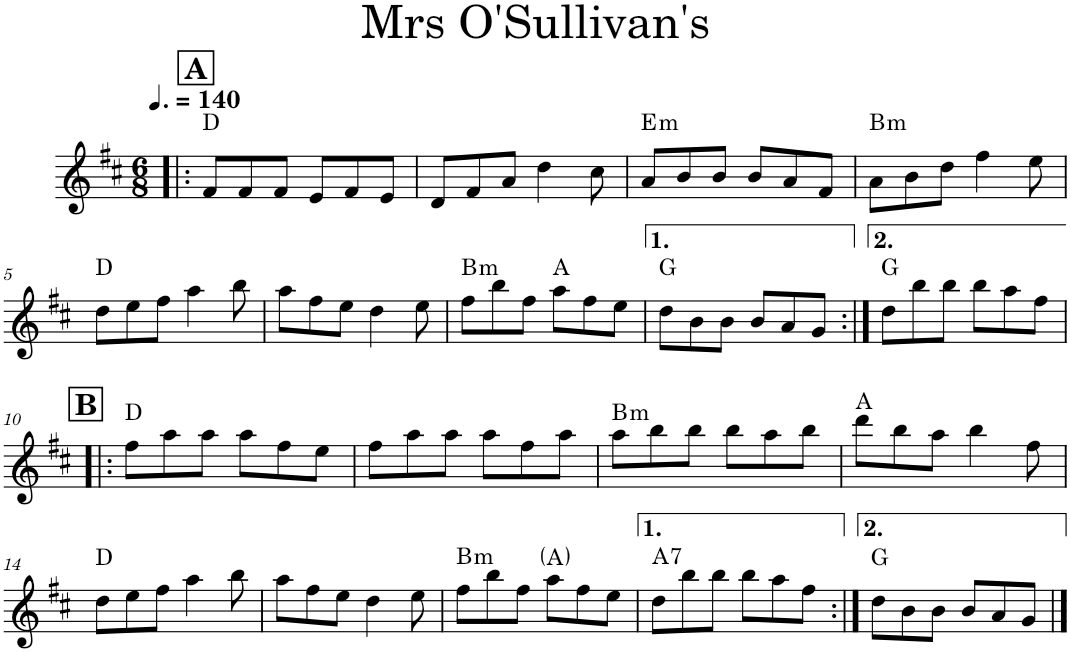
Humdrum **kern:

**kern	**harte
*part1	*part1
*staff1	*
*I"Piano	*
*I'Pno.	*
*clefG2	*
*k[f#c#]	*
*M6/8	*
*MM210	*
!!LO:REH:place=s1:a:B:cj:fs=14:t=A
=1!|:	=1!|:
8f#/L	D:maj
8f#/	.
8f#/J	.
8e/L	.
8f#/	.
8e/J	.
=2	=2
8d/L	.
8f#/	.
8a/J	.
4dd\	.
8cc#\	.
=3	=3
!	!LO:H:kt=m
8a/L	E:min
8b/	.
8b/J	.
8b/L	.
8a/	.
8f#/J	.
=4	=4
!	!LO:H:kt=m
8a\L	B:min
8b\	.
8dd\J	.
4ff#\	.
8ee\	.
!!LO:LB:g=z
=5	=5
8dd\L	D:maj
8ee\	.
8ff#\J	.
4aa\	.
8bb\	.
=6	=6
8aa\L	.
8ff#\	.
8ee\J	.
4dd\	.
8ee\	.
=7	=7
!	!LO:H:kt=m
8ff#\L	B:min
8bb\	.
8ff#\J	.
8aa\L	A:maj
8ff#\	.
8ee\J	.
=8	=8
8dd\L	G:maj
8b\	.
8b\J	.
8b/L	.
8a/	.
8g/J	.
=9:|!	=9:|!
8dd\L	G:maj
8bb\	.
8bb\J	.
8bb\L	.
8aa\	.
8ff#\J	.
!!LO:LB:g=z
!!LO:REH:place=s1:a:B:cj:fs=14:t=B
=10!|:	=10!|:
8ff#\L	D:maj
8aa\	.
8aa\J	.
8aa\L	.
8ff#\	.
8ee\J	.
=11	=11
8ff#\L	.
8aa\	.
8aa\J	.
8aa\L	.
8ff#\	.
8aa\J	.
=12	=12
!	!LO:H:kt=m
8aa\L	B:min
8bb\	.
8bb\J	.
8bb\L	.
8aa\	.
8bb\J	.
=13	=13
8ddd\L	A:maj
8bb\	.
8aa\J	.
4bb\	.
8ff#\	.
!!LO:LB:g=z
=14	=14
8dd\L	D:maj
8ee\	.
8ff#\J	.
4aa\	.
8bb\	.
=15	=15
8aa\L	.
8ff#\	.
8ee\J	.
4dd\	.
8ee\	.
=16	=16
!	!LO:H:kt=m
8ff#\L	B:min
8bb\	.
8ff#\J	.
8aa\L	A:maj
8ff#\	.
8ee\J	.
=17	=17
!	!LO:H:kt=7
8dd\L	A:7
8bb\	.
8bb\J	.
8bb\L	.
8aa\	.
8ff#\J	.
=18:|!	=18:|!
8dd\L	G:maj
8b\	.
8b\J	.
8b/L	.
8a/	.
8g/J	.
==	==
*-	*-
